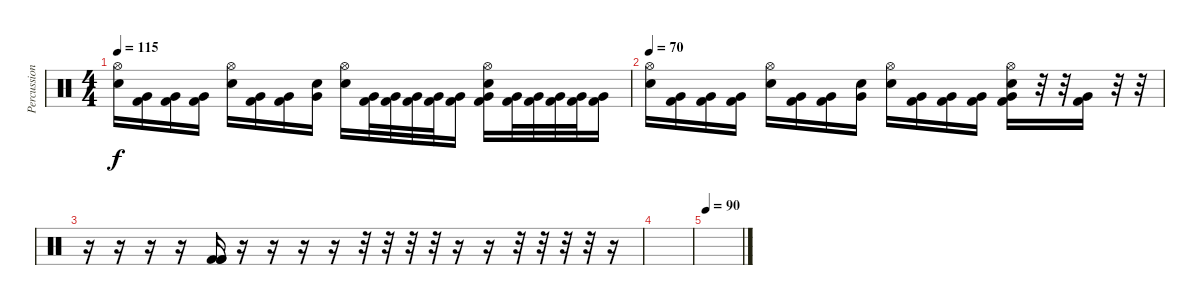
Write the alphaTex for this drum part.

\track ("Percussions" "Percussion") {instrument percussion}
\staff {score}
\articulation defaults
\ts (4 4)
\tempo 115
\clef neutral
\ks c
("Hi-Hat (open)" "Electric Snare (hit)").16{dy f} ("Very Low Tom (hit)" "Kick (hit) 2").16 ("Very Low Tom (hit)" "Kick (hit) 2").16 ("Very Low Tom (hit)" "Kick (hit) 2").16 ("Hi-Hat (open)" "Electric Snare (hit)").16 ("Very Low Tom (hit)" "Kick (hit) 2").16 ("Very Low Tom (hit)" "Kick (hit) 2").16 ("Snare (hit) 2" "Very Low Tom (hit)").16 ("Hi-Hat (open)" "Electric Snare (hit)").16 ("Very Low Tom (hit)" "Kick (hit) 2").32 ("Very Low Tom (hit)" "Kick (hit) 2").32 ("Very Low Tom (hit)" "Kick (hit) 2").32 ("Very Low Tom (hit)" "Kick (hit) 2").32 ("Very Low Tom (hit)" "Kick (hit) 2").16 ("Hi-Hat (open)" "Electric Snare (hit)" "Very Low Tom (hit)" "Kick (hit) 2").16 ("Very Low Tom (hit)" "Kick (hit) 2").32 ("Very Low Tom (hit)" "Kick (hit) 2").32 ("Very Low Tom (hit)" "Kick (hit) 2").32 ("Very Low Tom (hit)" "Kick (hit) 2").32 ("Very Low Tom (hit)" "Kick (hit) 2").16 |
\tempo 70
("Hi-Hat (open)" "Electric Snare (hit)").16 ("Very Low Tom (hit)" "Kick (hit) 2").16 ("Very Low Tom (hit)" "Kick (hit) 2").16 ("Very Low Tom (hit)" "Kick (hit) 2").16 ("Hi-Hat (open)" "Electric Snare (hit)").16 ("Very Low Tom (hit)" "Kick (hit) 2").16 ("Very Low Tom (hit)" "Kick (hit) 2").16 ("Snare (hit) 2" "Very Low Tom (hit)").16 ("Hi-Hat (open)" "Electric Snare (hit)").16 ("Very Low Tom (hit)" "Kick (hit) 2").16 ("Very Low Tom (hit)" "Kick (hit) 2").16 ("Very Low Tom (hit)" "Kick (hit) 2").16 ("Hi-Hat (open)" "Electric Snare (hit)" "Very Low Tom (hit)" "Kick (hit) 2").16 r.32 r.32 ("Very Low Tom (hit)" "Kick (hit) 2").16 r.32 r.32 |
r.16 r.16 r.16 r.16 ("Kick (hit) 2" "Kick (hit) 2" "Kick (hit) 2").16 r.16 r.16 r.16 r.16 r.32 r.32 r.32 r.32 r.16 r.16 r.32 r.32 r.32 r.32 r.16 |
|
\tempo 90
